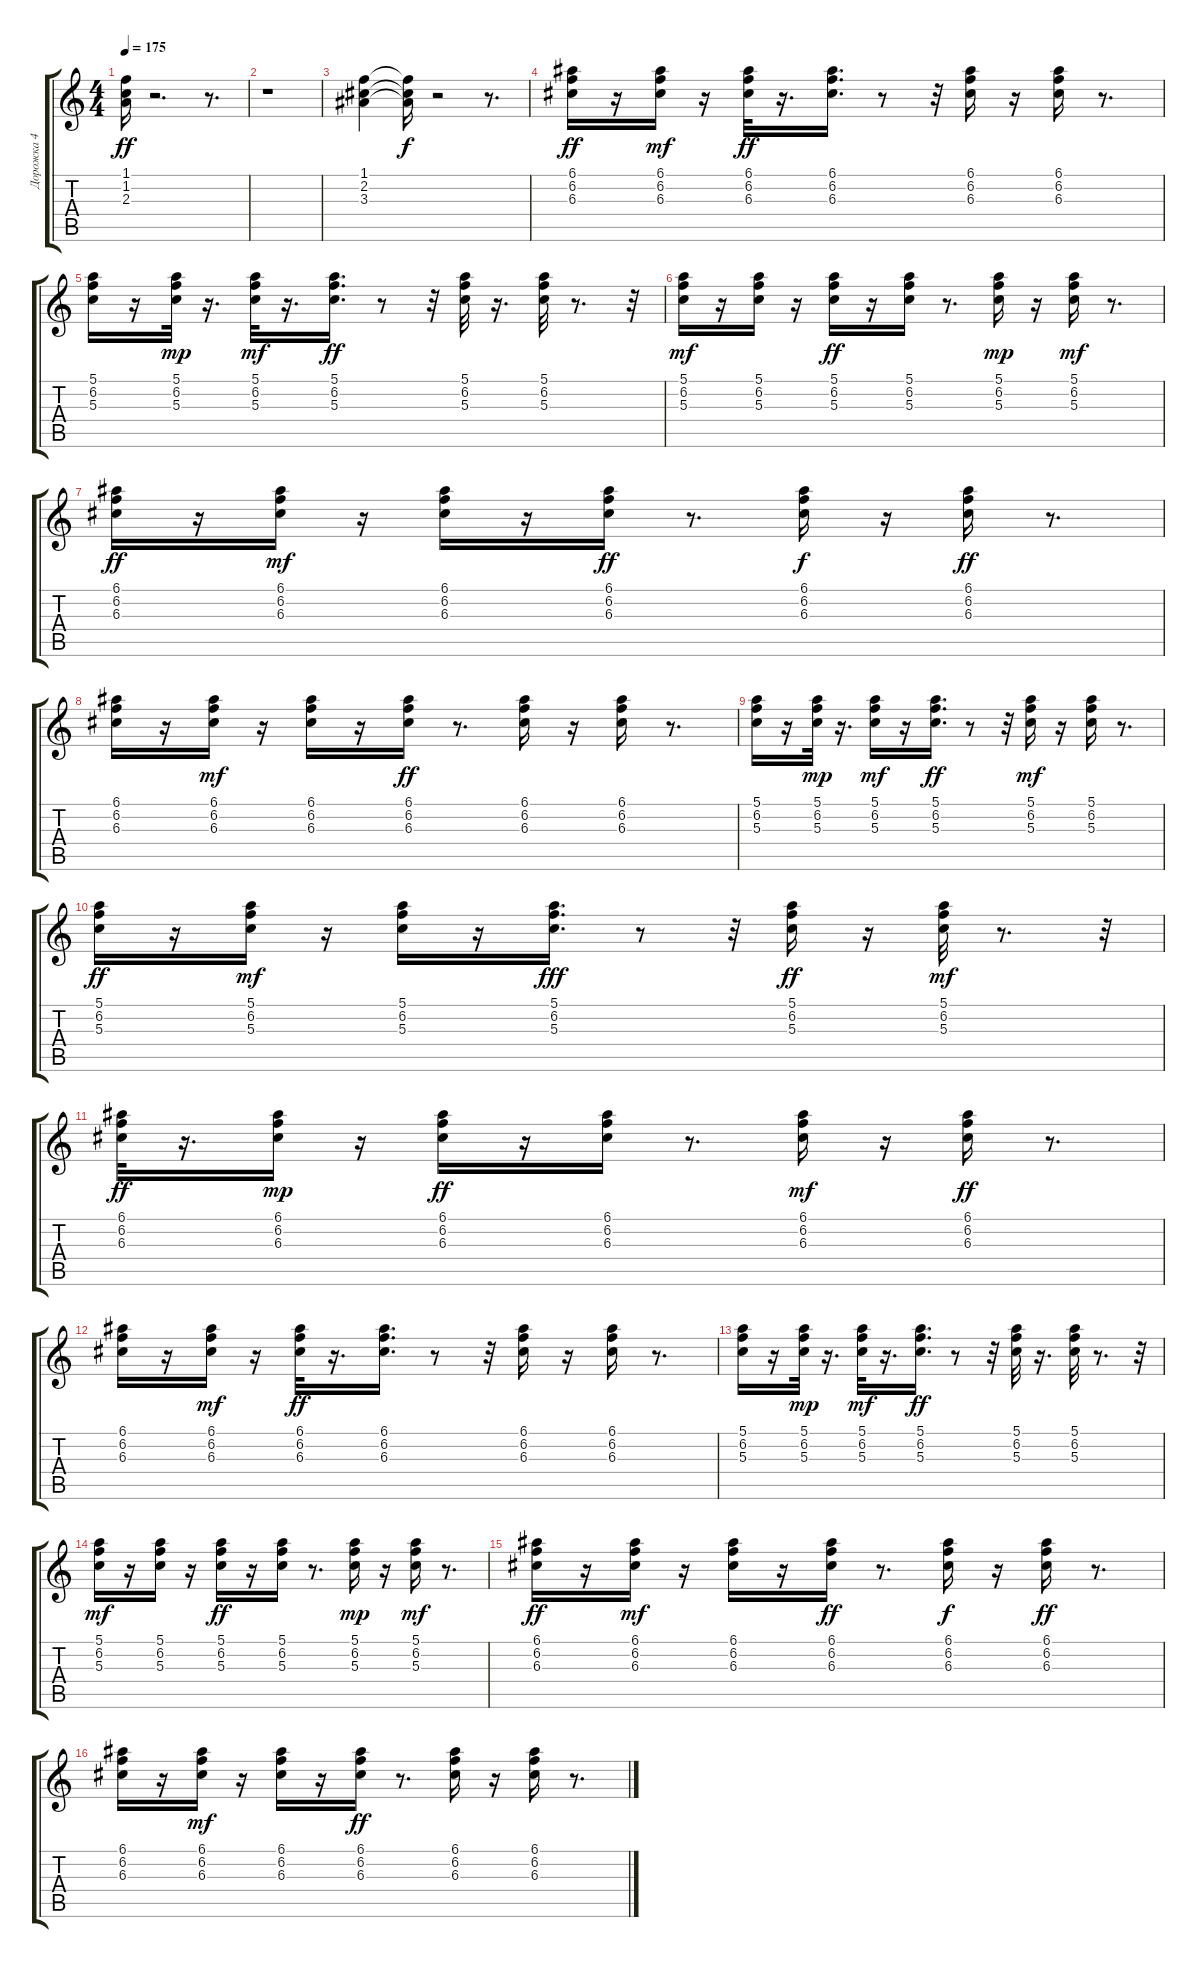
\track ("Дорожка 4" "Дорожка 4") {instrument acousticguitarsteel}
\staff {score tabs}
\tuning (E4 B3 G3 D3 A2 E2) {hide}
\ts (4 4)
\tempo 175
\clef g2
\ks c
(1.1 1.2 2.3).16{dy ff} r.2{d} r.8{d} |
r.1 |
(1.1 2.2 3.3).4 (1.1{t} 2.2{t} 3.3{t}).16{dy f} r.2 r.8{d} |
(6.1 6.2 6.3).16{dy ff} r.16 (6.1 6.2 6.3).16{dy mf} r.16 (6.1 6.2 6.3).32{dy ff} r.16{d} (6.1 6.2 6.3).16{d} r.8 r.32 (6.1 6.2 6.3).16 r.16 (6.1 6.2 6.3).16 r.8{d} |
(5.1 6.2 5.3).16 r.16 (5.1 6.2 5.3).32{dy mp} r.16{d} (5.1 6.2 5.3).32{dy mf} r.16{d} (5.1 6.2 5.3).16{d dy ff} r.8 r.32 (5.1 6.2 5.3).32 r.16{d} (5.1 6.2 5.3).32 r.8{d} r.32 |
(5.1 6.2 5.3).16{dy mf} r.16 (5.1 6.2 5.3).16 r.16 (5.1 6.2 5.3).16{dy ff} r.16 (5.1 6.2 5.3).16 r.8{d} (5.1 6.2 5.3).16{dy mp} r.16 (5.1 6.2 5.3).16{dy mf} r.8{d} |
(6.1 6.2 6.3).16{dy ff} r.16 (6.1 6.2 6.3).16{dy mf} r.16 (6.1 6.2 6.3).16 r.16 (6.1 6.2 6.3).16{dy ff} r.8{d} (6.1 6.2 6.3).16{dy f} r.16 (6.1 6.2 6.3).16{dy ff} r.8{d} |
(6.1 6.2 6.3).16 r.16 (6.1 6.2 6.3).16{dy mf} r.16 (6.1 6.2 6.3).16 r.16 (6.1 6.2 6.3).16{dy ff} r.8{d} (6.1 6.2 6.3).16 r.16 (6.1 6.2 6.3).16 r.8{d} |
(5.1 6.2 5.3).16 r.16 (5.1 6.2 5.3).32{dy mp} r.16{d} (5.1 6.2 5.3).16{dy mf} r.16 (5.1 6.2 5.3).16{d dy ff} r.8 r.32 (5.1 6.2 5.3).16{dy mf} r.16 (5.1 6.2 5.3).16 r.8{d} |
(5.1 6.2 5.3).16{dy ff} r.16 (5.1 6.2 5.3).16{dy mf} r.16 (5.1 6.2 5.3).16 r.16 (5.1 6.2 5.3).16{d dy fff} r.8 r.32 (5.1 6.2 5.3).16{dy ff} r.16 (5.1 6.2 5.3).32{dy mf} r.8{d} r.32 |
(6.1 6.2 6.3).32{dy ff} r.16{d} (6.1 6.2 6.3).16{dy mp} r.16 (6.1 6.2 6.3).16{dy ff} r.16 (6.1 6.2 6.3).16 r.8{d} (6.1 6.2 6.3).16{dy mf} r.16 (6.1 6.2 6.3).16{dy ff} r.8{d} |
(6.1 6.2 6.3).16 r.16 (6.1 6.2 6.3).16{dy mf} r.16 (6.1 6.2 6.3).32{dy ff} r.16{d} (6.1 6.2 6.3).16{d} r.8 r.32 (6.1 6.2 6.3).16 r.16 (6.1 6.2 6.3).16 r.8{d} |
(5.1 6.2 5.3).16 r.16 (5.1 6.2 5.3).32{dy mp} r.16{d} (5.1 6.2 5.3).32{dy mf} r.16{d} (5.1 6.2 5.3).16{d dy ff} r.8 r.32 (5.1 6.2 5.3).32 r.16{d} (5.1 6.2 5.3).32 r.8{d} r.32 |
(5.1 6.2 5.3).16{dy mf} r.16 (5.1 6.2 5.3).16 r.16 (5.1 6.2 5.3).16{dy ff} r.16 (5.1 6.2 5.3).16 r.8{d} (5.1 6.2 5.3).16{dy mp} r.16 (5.1 6.2 5.3).16{dy mf} r.8{d} |
(6.1 6.2 6.3).16{dy ff} r.16 (6.1 6.2 6.3).16{dy mf} r.16 (6.1 6.2 6.3).16 r.16 (6.1 6.2 6.3).16{dy ff} r.8{d} (6.1 6.2 6.3).16{dy f} r.16 (6.1 6.2 6.3).16{dy ff} r.8{d} |
(6.1 6.2 6.3).16 r.16 (6.1 6.2 6.3).16{dy mf} r.16 (6.1 6.2 6.3).16 r.16 (6.1 6.2 6.3).16{dy ff} r.8{d} (6.1 6.2 6.3).16 r.16 (6.1 6.2 6.3).16 r.8{d}
